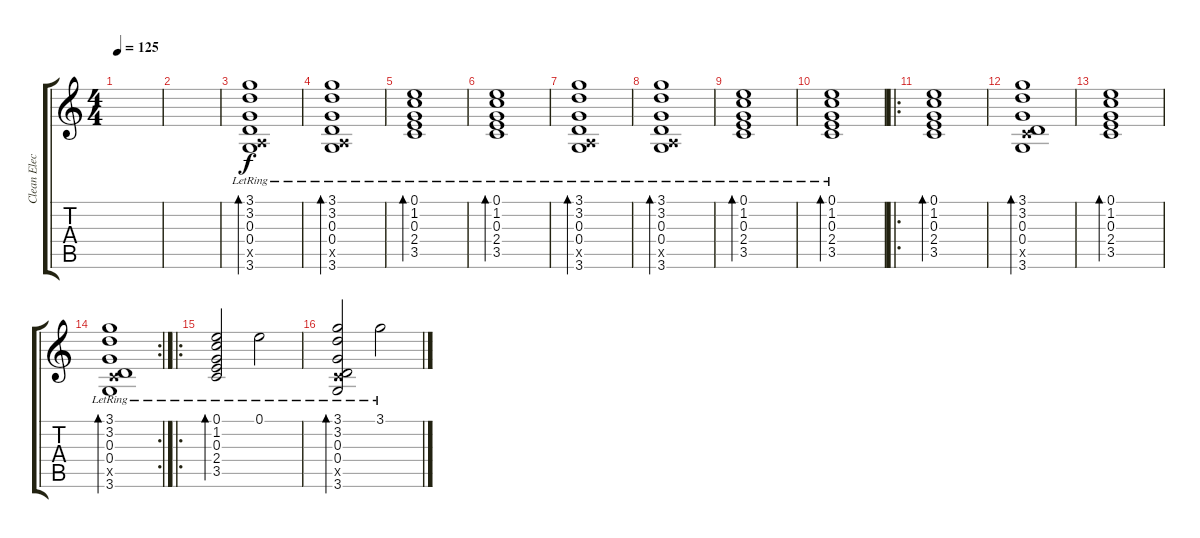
\track ("Clean Electric" "Clean Elec") {instrument electricguitarclean}
\staff {score tabs}
\tuning (E4 B3 G3 D3 A2 E2) {hide}
\ts (4 4)
\tempo 125
\clef g2
\ks c
|
|
(3.1{lr} 3.2{lr} 0.3{lr} 0.4{lr} 0.5{x} 3.6{lr}).1{bd 60} |
(3.1{lr} 3.2{lr} 0.3{lr} 0.4{lr} 0.5{x} 3.6{lr}).1{bd 60} |
(0.1{lr} 1.2{lr} 0.3{lr} 2.4{lr} 3.5{lr}).1{bd 60} |
(0.1{lr} 1.2{lr} 0.3{lr} 2.4{lr} 3.5{lr}).1{bd 60} |
(3.1{lr} 3.2{lr} 0.3{lr} 0.4{lr} 0.5{x} 3.6{lr}).1{bd 60} |
(3.1{lr} 3.2{lr} 0.3{lr} 0.4{lr} 0.5{x} 3.6{lr}).1{bd 60} |
(0.1{lr} 1.2{lr} 0.3{lr} 2.4{lr} 3.5{lr}).1{bd 60} |
(0.1{lr} 1.2{lr} 0.3{lr} 2.4{lr} 3.5{lr}).1{bd 60} |
\ro
(0.1 1.2 0.3 2.4 3.5).1{bd 60} |
(3.1 3.2 0.3 0.4 3.5{x} 3.6).1{bd 60} |
(0.1 1.2 0.3 2.4 3.5).1{bd 60} |
\rc 2
(3.1{lr} 3.2{lr} 0.3{lr} 0.4{lr} 3.5{x} 3.6).1{bd 60} |
\ro
(0.1{lr} 1.2{lr} 0.3{lr} 2.4{lr} 3.5{lr}).2{bd 60} 0.1{lr}.2 |
(3.1{lr} 3.2{lr} 0.3{lr} 0.4{lr} 3.5{x} 3.6).2{bd 60} 3.1{lr}.2
